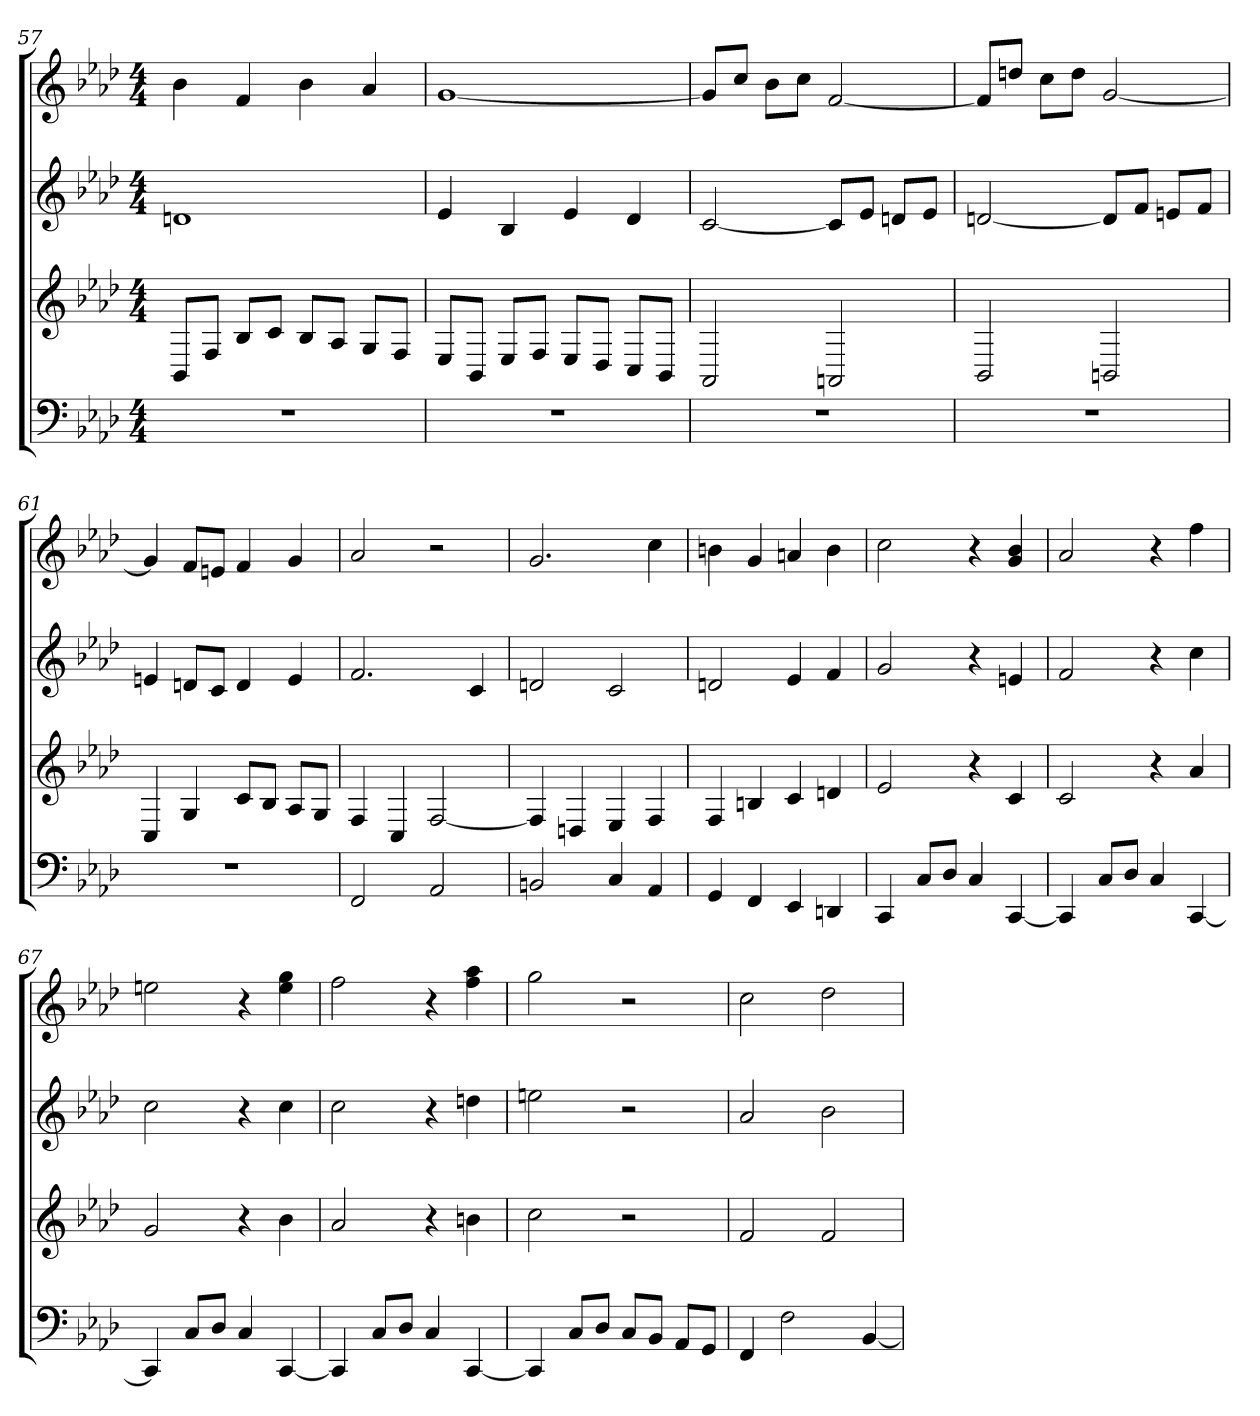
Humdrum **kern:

**kern	**kern	**kern	**kern
*part4	*part3	*part2	*part1
*staff4	*staff3	*staff2	*staff1
*k[b-e-a-d-]	*k[b-e-a-d-]	*k[b-e-a-d-]	*k[b-e-a-d-]
*M4/4	*M4/4	*M4/4	*M4/4
=57	=57	=57	=57
1r	8BB-L	1dn	4b-
.	8FJ	.	.
.	8B-L	.	4f
.	8cJ	.	.
.	8B-L	.	4b-
.	8A-J	.	.
.	8GL	.	4a-
.	8FJ	.	.
=58	=58	=58	=58
1r	8E-L	4e-	[1g
.	8BB-J	.	.
.	8E-L	4B-	.
.	8FJ	.	.
.	8E-L	4e-	.
.	8D-J	.	.
.	8CL	4d-	.
.	8BB-J	.	.
=59	=59	=59	=59
1r	2AA-	[2c	8gL]
.	.	.	8ccJ
.	.	.	8b-L
.	.	.	8ccJ
.	2AAn	8cL]	[2f
.	.	8e-J	.
.	.	8dnL	.
.	.	8e-J	.
=60	=60	=60	=60
1r	2BB-	[2dn	8fL]
.	.	.	8ddnJ
.	.	.	8ccL
.	.	.	8ddJ
.	2BBn	8dL]	[2g
.	.	8fJ	.
.	.	8enL	.
.	.	8fJ	.
=61	=61	=61	=61
1r	4C	4en	4g]
.	4G	8dnL	8fL
.	.	8cJ	8enJ
.	8cL	4d	4f
.	8B-J	.	.
.	8A-L	4e	4g
.	8GJ	.	.
=62	=62	=62	=62
2FF	4F	2.f	2a-
.	4C	.	.
2AA-	[2F	.	2r
.	.	4c	.
=63	=63	=63	=63
2BBn	4F]	2dn	2.g
.	4Dn	.	.
4C	4E-	2c	.
4AA-	4F	.	4cc
=64	=64	=64	=64
4GG	4F	2dn	4bn
4FF	4Bn	.	4g
4EE-	4c	4e-	4an
4DDn	4dn	4f	4b
=65	=65	=65	=65
4CC	2e-	2g	2cc
8CL	.	.	.
8D-J	.	.	.
4C	4r	4r	4r
[4CC	4c	4en	4g 4b-
=66	=66	=66	=66
4CC]	2c	2f	2a-
8CL	.	.	.
8D-J	.	.	.
4C	4r	4r	4r
[4CC	4a-	4cc	4ff
=67	=67	=67	=67
4CC]	2g	2cc	2een
8CL	.	.	.
8D-J	.	.	.
4C	4r	4r	4r
[4CC	4b-	4cc	4ee 4gg
=68	=68	=68	=68
4CC]	2a-	2cc	2ff
8CL	.	.	.
8D-J	.	.	.
4C	4r	4r	4r
[4CC	4bn	4ddn	4ff 4aa-
=69	=69	=69	=69
4CC]	2cc	2een	2gg
8CL	.	.	.
8D-J	.	.	.
8CL	2r	2r	2r
8BB-J	.	.	.
8AA-L	.	.	.
8GGJ	.	.	.
=70	=70	=70	=70
4FF	2f	2a-	2cc
2F	.	.	.
.	2f	2b-	2dd-
[4BB-	.	.	.
=	=	=	=
*-	*-	*-	*-
